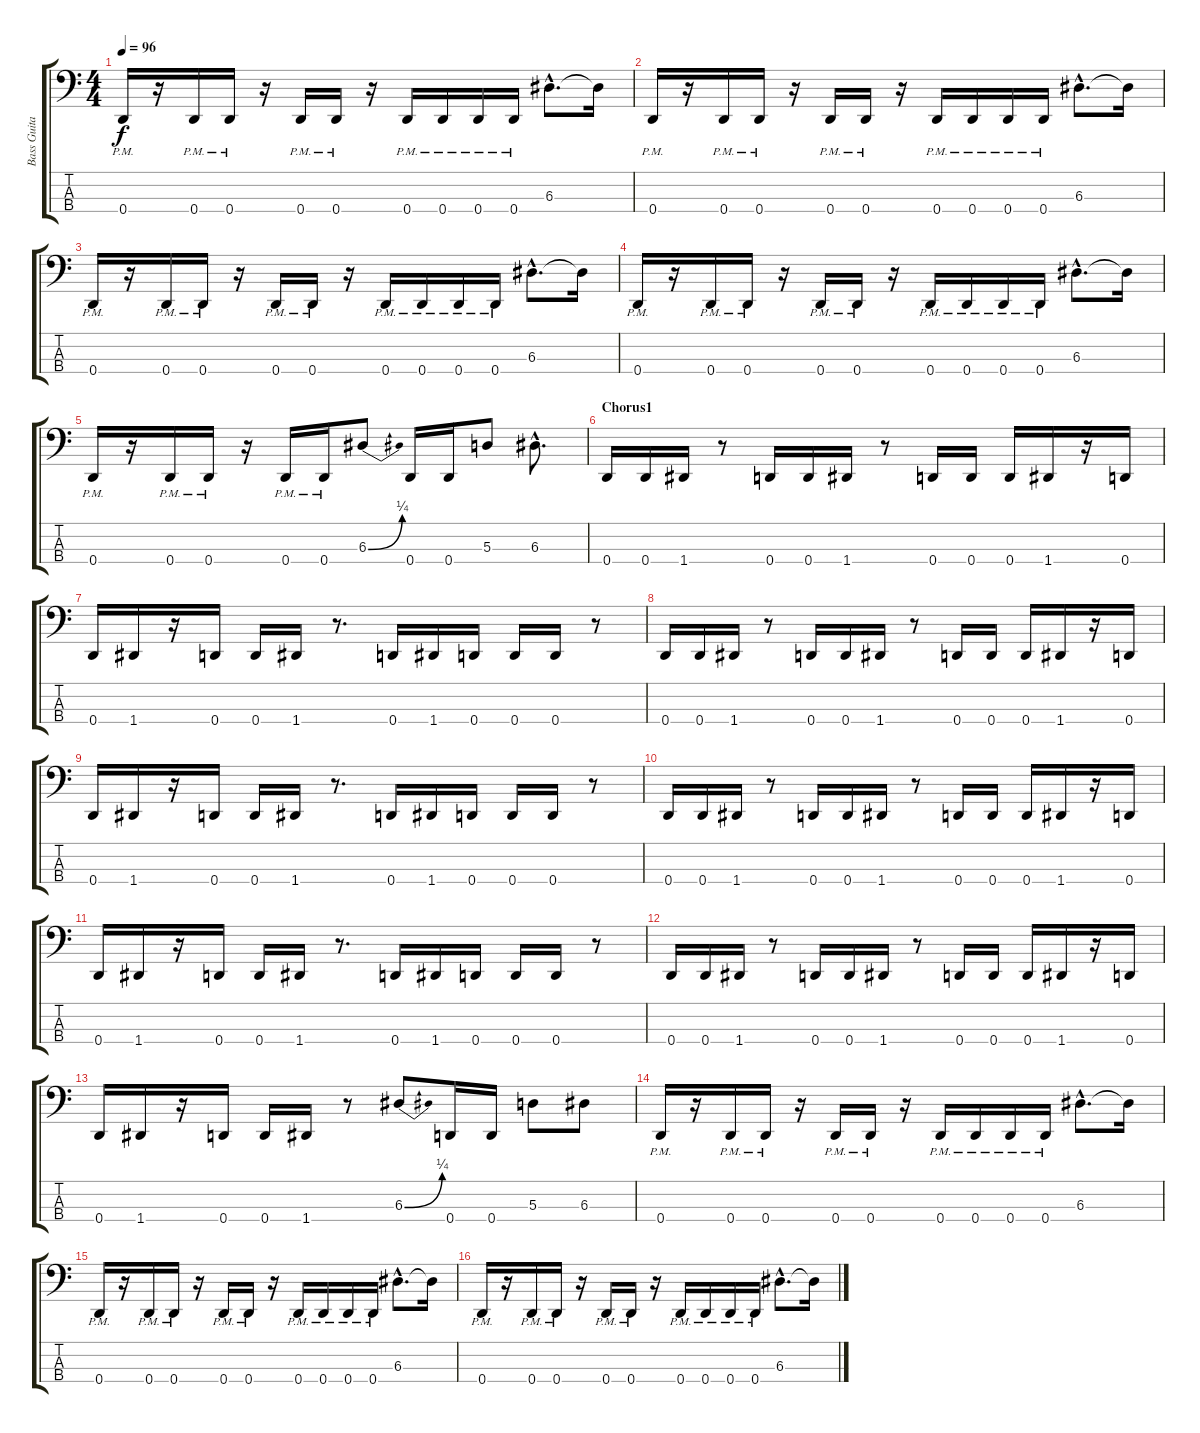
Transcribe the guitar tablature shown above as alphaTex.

\track ("Bass Guitar - André Skaug" "Bass Guita") {instrument electricbassfinger}
\staff {score tabs}
\tuning (G2 D2 A1 D1) {hide}
\ts (4 4)
\tempo 96
\clef f4
\ks c
0.4{pm}.16{dy f} r.16 0.4{pm}.16 0.4{pm}.16 r.16 0.4{pm}.16 0.4{pm}.16 r.16 0.4{pm}.16 0.4{pm}.16 0.4{pm}.16 0.4{pm}.16 6.3{hac}.8{d} 6.3{t}.16 |
0.4{pm}.16 r.16 0.4{pm}.16 0.4{pm}.16 r.16 0.4{pm}.16 0.4{pm}.16 r.16 0.4{pm}.16 0.4{pm}.16 0.4{pm}.16 0.4{pm}.16 6.3{hac}.8{d} 6.3{t}.16 |
0.4{pm}.16 r.16 0.4{pm}.16 0.4{pm}.16 r.16 0.4{pm}.16 0.4{pm}.16 r.16 0.4{pm}.16 0.4{pm}.16 0.4{pm}.16 0.4{pm}.16 6.3{hac}.8{d} 6.3{t}.16 |
0.4{pm}.16 r.16 0.4{pm}.16 0.4{pm}.16 r.16 0.4{pm}.16 0.4{pm}.16 r.16 0.4{pm}.16 0.4{pm}.16 0.4{pm}.16 0.4{pm}.16 6.3{hac}.8{d} 6.3{t}.16 |
0.4{pm}.16 r.16 0.4{pm}.16 0.4{pm}.16 r.16 0.4{pm}.16 0.4{pm}.16 6.3{be (bend 0 0 60 1)}.8 0.4.16 0.4.16 5.3.8 6.3{hac}.8{d} |
\section ("" "Chorus1")
0.4.16 0.4.16 1.4.16 r.8 0.4.16 0.4.16 1.4.16 r.8 0.4.16 0.4.16 0.4.16 1.4.16 r.16 0.4.16 |
0.4.16 1.4.16 r.16 0.4.16 0.4.16 1.4.16 r.8{d} 0.4.16 1.4.16 0.4.16 0.4.16 0.4.16 r.8 |
0.4.16 0.4.16 1.4.16 r.8 0.4.16 0.4.16 1.4.16 r.8 0.4.16 0.4.16 0.4.16 1.4.16 r.16 0.4.16 |
0.4.16 1.4.16 r.16 0.4.16 0.4.16 1.4.16 r.8{d} 0.4.16 1.4.16 0.4.16 0.4.16 0.4.16 r.8 |
0.4.16 0.4.16 1.4.16 r.8 0.4.16 0.4.16 1.4.16 r.8 0.4.16 0.4.16 0.4.16 1.4.16 r.16 0.4.16 |
0.4.16 1.4.16 r.16 0.4.16 0.4.16 1.4.16 r.8{d} 0.4.16 1.4.16 0.4.16 0.4.16 0.4.16 r.8 |
0.4.16 0.4.16 1.4.16 r.8 0.4.16 0.4.16 1.4.16 r.8 0.4.16 0.4.16 0.4.16 1.4.16 r.16 0.4.16 |
0.4.16 1.4.16 r.16 0.4.16 0.4.16 1.4.16 r.8 6.3{be (bend 0 0 60 1)}.8 0.4.16 0.4.16 5.3.8 6.3.8 |
0.4{pm}.16 r.16 0.4{pm}.16 0.4{pm}.16 r.16 0.4{pm}.16 0.4{pm}.16 r.16 0.4{pm}.16 0.4{pm}.16 0.4{pm}.16 0.4{pm}.16 6.3{hac}.8{d} 6.3{t}.16 |
0.4{pm}.16 r.16 0.4{pm}.16 0.4{pm}.16 r.16 0.4{pm}.16 0.4{pm}.16 r.16 0.4{pm}.16 0.4{pm}.16 0.4{pm}.16 0.4{pm}.16 6.3{hac}.8{d} 6.3{t}.16 |
0.4{pm}.16 r.16 0.4{pm}.16 0.4{pm}.16 r.16 0.4{pm}.16 0.4{pm}.16 r.16 0.4{pm}.16 0.4{pm}.16 0.4{pm}.16 0.4{pm}.16 6.3{hac}.8{d} 6.3{t}.16
